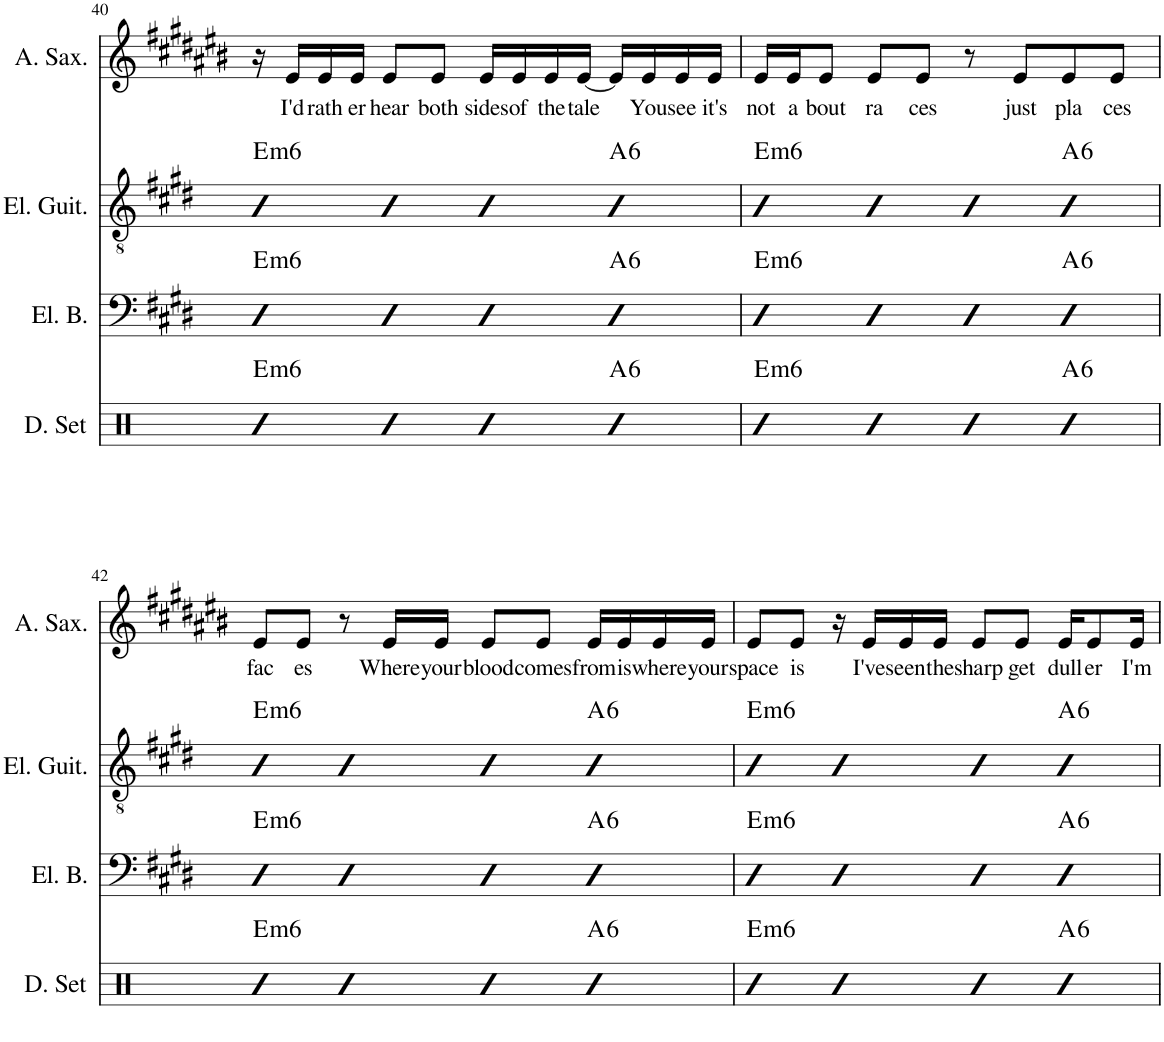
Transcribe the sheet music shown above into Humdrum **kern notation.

**kern	**harte	**kern	**harte	**kern	**harte	**kern	**text
*part4	*part4	*part3	*part3	*part2	*part2	*part1	*part1
*staff4	*	*staff3	*	*staff2	*	*staff1	*staff1
*I"Drumset	*	*I"Electric Bass	*	*I"Electric Guitar	*	*I"Alto Saxophone	*
*I'D. Set	*	*I'El. B.	*	*I'El. Guit.	*	*I'A. Sax.	*
!!LO:PB:g=z
*clefX	*	*clefF4	*	*clefGv2	*	*clefG2	*
*	*	*Trd7c12	*	*	*	*Trd5c9	*
*k[]	*	*k[f#c#g#d#]	*	*k[f#c#g#d#]	*	*k[f#c#g#d#a#e#b#]	*
*M4/4	*	*M4/4	*	*M4/4	*	*M4/4	*
=40	=40	=40	=40	=40	=40	=40	=40
!	!LO:H:kt=m6	!	!LO:H:kt=m6	!	!LO:H:kt=m6	!	!
4R	E:min6	4D#	E:min6	4B	E:min6	16r	.
!	!	!	!	!	!	!	!LO:LY:b
.	.	.	.	.	.	16e#/LL	I'd
!	!	!	!	!	!	!	!LO:LY:b
.	.	.	.	.	.	16e#/	rath
!	!	!	!	!	!	!	!LO:LY:b
.	.	.	.	.	.	16e#/JJ	er
!	!	!	!	!	!	!	!LO:LY:b
4R	.	4D#	.	4B	.	8e#/L	hear
!	!	!	!	!	!	!	!LO:LY:b
.	.	.	.	.	.	8e#/J	both
!	!	!	!	!	!	!	!LO:LY:b
4R	.	4D#	.	4B	.	16e#/LL	sides
!	!	!	!	!	!	!	!LO:LY:b
.	.	.	.	.	.	16e#/	of
!	!	!	!	!	!	!	!LO:LY:b
.	.	.	.	.	.	16e#/	the
!	!	!	!	!	!	!	!LO:LY:b
.	.	.	.	.	.	[16e#/JJ	tale
!	!LO:H:kt=6	!	!LO:H:kt=6	!	!LO:H:kt=6	!	!
4R	A:maj6	4D#	A:maj6	4B	A:maj6	16e#/LL]	.
!	!	!	!	!	!	!	!LO:LY:b
.	.	.	.	.	.	16e#/	You
!	!	!	!	!	!	!	!LO:LY:b
.	.	.	.	.	.	16e#/	see
!	!	!	!	!	!	!	!LO:LY:b
.	.	.	.	.	.	16e#/JJ	it's
=41	=41	=41	=41	=41	=41	=41	=41
!	!LO:H:kt=m6	!	!LO:H:kt=m6	!	!LO:H:kt=m6	!	!LO:LY:b
4R	E:min6	4D#	E:min6	4B	E:min6	16e#/LL	not
!	!	!	!	!	!	!	!LO:LY:b
.	.	.	.	.	.	16e#/J	a
!	!	!	!	!	!	!	!LO:LY:b
.	.	.	.	.	.	8e#/J	bout
!	!	!	!	!	!	!	!LO:LY:b
4R	.	4D#	.	4B	.	8e#/L	ra
!	!	!	!	!	!	!	!LO:LY:b
.	.	.	.	.	.	8e#/J	ces
4R	.	4D#	.	4B	.	8r	.
!	!	!	!	!	!	!	!LO:LY:b
.	.	.	.	.	.	8e#/L	just
!	!LO:H:kt=6	!	!LO:H:kt=6	!	!LO:H:kt=6	!	!LO:LY:b
4R	A:maj6	4D#	A:maj6	4B	A:maj6	8e#/	pla
!	!	!	!	!	!	!	!LO:LY:b
.	.	.	.	.	.	8e#/J	ces
!!LO:LB:g=z
=42	=42	=42	=42	=42	=42	=42	=42
!	!LO:H:kt=m6	!	!LO:H:kt=m6	!	!LO:H:kt=m6	!	!LO:LY:b
4R	E:min6	4D#	E:min6	4B	E:min6	8e#/L	fac
!	!	!	!	!	!	!	!LO:LY:b
.	.	.	.	.	.	8e#/J	es
4R	.	4D#	.	4B	.	8r	.
!	!	!	!	!	!	!	!LO:LY:b
.	.	.	.	.	.	16e#/LL	Where
!	!	!	!	!	!	!	!LO:LY:b
.	.	.	.	.	.	16e#/JJ	your
!	!	!	!	!	!	!	!LO:LY:b
4R	.	4D#	.	4B	.	8e#/L	blood
!	!	!	!	!	!	!	!LO:LY:b
.	.	.	.	.	.	8e#/J	comes
!	!LO:H:kt=6	!	!LO:H:kt=6	!	!LO:H:kt=6	!	!LO:LY:b
4R	A:maj6	4D#	A:maj6	4B	A:maj6	16e#/LL	from
!	!	!	!	!	!	!	!LO:LY:b
.	.	.	.	.	.	16e#/	is
!	!	!	!	!	!	!	!LO:LY:b
.	.	.	.	.	.	16e#/	where
!	!	!	!	!	!	!	!LO:LY:b
.	.	.	.	.	.	16e#/JJ	your
=43	=43	=43	=43	=43	=43	=43	=43
!	!LO:H:kt=m6	!	!LO:H:kt=m6	!	!LO:H:kt=m6	!	!LO:LY:b
4R	E:min6	4D#	E:min6	4B	E:min6	8e#/L	space
!	!	!	!	!	!	!	!LO:LY:b
.	.	.	.	.	.	8e#/J	is
4R	.	4D#	.	4B	.	16r	.
!	!	!	!	!	!	!	!LO:LY:b
.	.	.	.	.	.	16e#/LL	I've
!	!	!	!	!	!	!	!LO:LY:b
.	.	.	.	.	.	16e#/	seen
!	!	!	!	!	!	!	!LO:LY:b
.	.	.	.	.	.	16e#/JJ	the
!	!	!	!	!	!	!	!LO:LY:b
4R	.	4D#	.	4B	.	8e#/L	sharp
!	!	!	!	!	!	!	!LO:LY:b
.	.	.	.	.	.	8e#/J	get
!	!LO:H:kt=6	!	!LO:H:kt=6	!	!LO:H:kt=6	!	!LO:LY:b
4R	A:maj6	4D#	A:maj6	4B	A:maj6	16e#/KL	dull
!	!	!	!	!	!	!	!LO:LY:b
.	.	.	.	.	.	8e#/	er
!	!	!	!	!	!	!	!LO:LY:b
.	.	.	.	.	.	16e#/Jk	I'm
=	=	=	=	=	=	=	=
*-	*-	*-	*-	*-	*-	*-	*-
